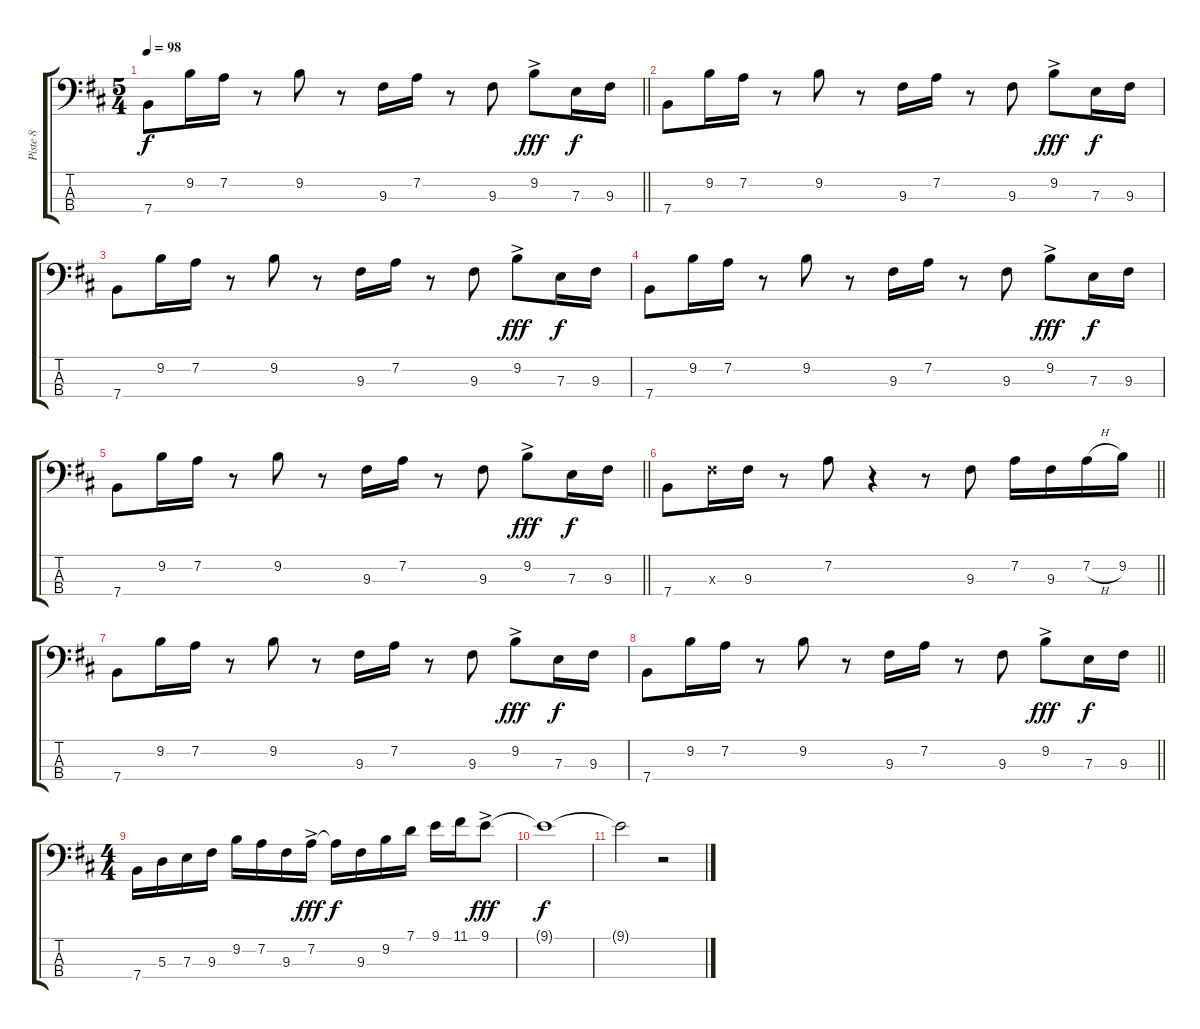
\track ("Piste 8" "Piste 8") {instrument fretlessbass}
\staff {score tabs}
\tuning (G2 D2 A1 E1) {hide}
\ts (5 4)
\tempo 98
\clef f4
\barLineRight lightlight
\ks bminor
7.4.8{dy f} 9.2.16 7.2.16 r.8 9.2.8 r.8 9.3.16 7.2.16 r.8 9.3.8 9.2{ac}.8{dy fff} 7.3.16{dy f} 9.3.16 |
7.4.8 9.2.16 7.2.16 r.8 9.2.8 r.8 9.3.16 7.2.16 r.8 9.3.8 9.2{ac}.8{dy fff} 7.3.16{dy f} 9.3.16 |
7.4.8 9.2.16 7.2.16 r.8 9.2.8 r.8 9.3.16 7.2.16 r.8 9.3.8 9.2{ac}.8{dy fff} 7.3.16{dy f} 9.3.16 |
7.4.8 9.2.16 7.2.16 r.8 9.2.8 r.8 9.3.16 7.2.16 r.8 9.3.8 9.2{ac}.8{dy fff} 7.3.16{dy f} 9.3.16 |
\barLineRight lightlight
7.4.8 9.2.16 7.2.16 r.8 9.2.8 r.8 9.3.16 7.2.16 r.8 9.3.8 9.2{ac}.8{dy fff} 7.3.16{dy f} 9.3.16 |
\barLineRight lightlight
7.4.8 9.3{x}.16 9.3.16 r.8 7.2.8 r.4 r.8 9.3.8 7.2.16 9.3.16 7.2{h}.16 9.2.16 |
7.4.8 9.2.16 7.2.16 r.8 9.2.8 r.8 9.3.16 7.2.16 r.8 9.3.8 9.2{ac}.8{dy fff} 7.3.16{dy f} 9.3.16 |
\barLineRight lightlight
7.4.8 9.2.16 7.2.16 r.8 9.2.8 r.8 9.3.16 7.2.16 r.8 9.3.8 9.2{ac}.8{dy fff} 7.3.16{dy f} 9.3.16 |
\ts (4 4)
7.4.16{volume 9 balance 8 instrument fretlessbass} 5.3.16 7.3.16 9.3.16 9.2.16 7.2.16 9.3.16 7.2{ac}.16{dy fff} 7.2{t}.16{dy f} 9.3.16 9.2.16 7.1.16 9.1.16 11.1.16 9.1{ac}.8{dy fff} |
9.1{t}.1{dy f} |
9.1{t}.2 r.2
